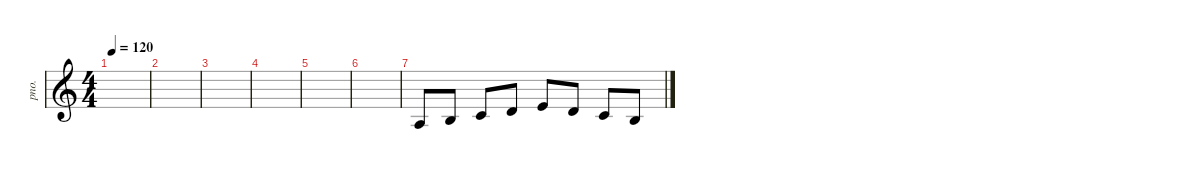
\defaultSystemsLayout 4
\hideDynamics
\bracketExtendMode nobrackets
\otherSystemsTrackNameOrientation horizontal
\track ("El 12 str guit" "pno.") {instrument acousticgrandpiano}
\staff {score}
\tuning (E4 B3 G3 D3 A2 E2)
\ts (4 4)
\tempo 120
\clef g2
\ks c
|
|
|
|
|
|
2.3.8{beam Up} 0.2.8{beam Up} 1.2.8{beam Up} 3.2.8{beam Up} 5.2.8{beam Up} 3.2.8{beam Up} 1.2.8{beam Up} 0.2.8{beam Up}
